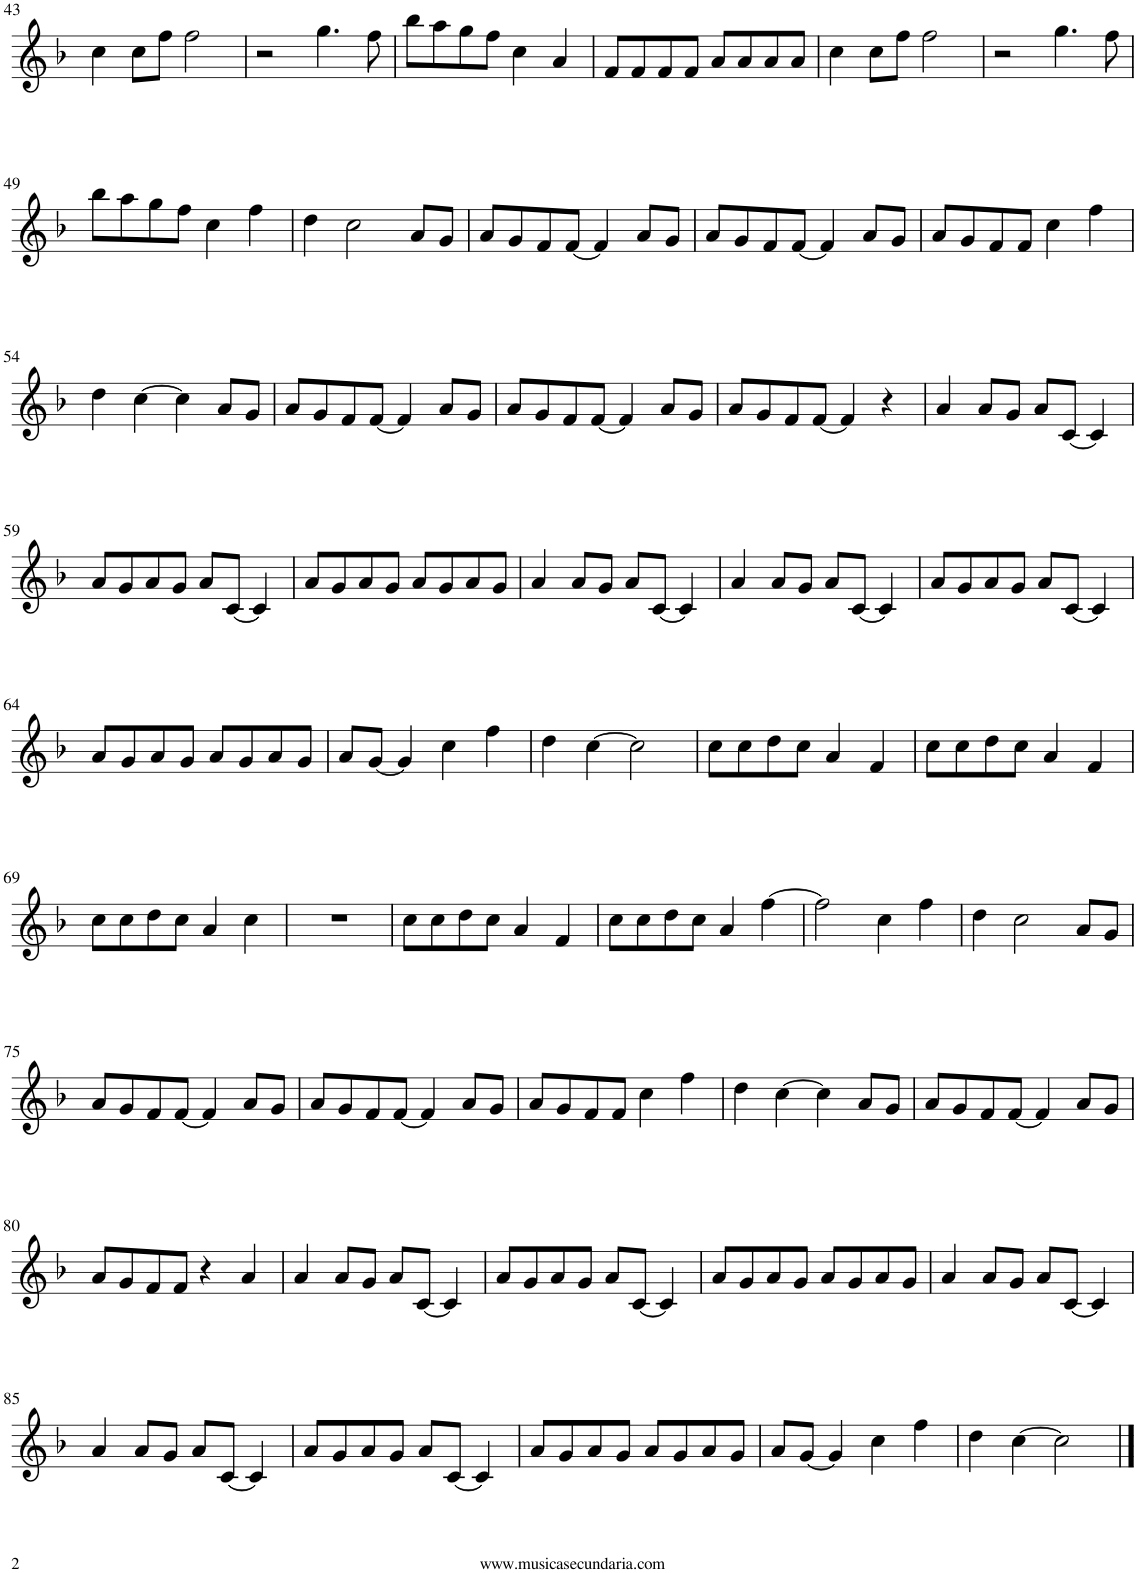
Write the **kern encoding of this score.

**kern
*part1
*staff1
*I"Flauta
*I'Fl.
!!LO:PB:g=z
*clefG2
*k[b-]
*M4/4
=43
4cc\
8cc\L
8ff\J
2ff\
=44
2r
4.gg\
8ff\
=45
8bb-\L
8aa\
8gg\
8ff\J
4cc\
4a/
=46
8f/L
8f/
8f/
8f/J
8a/L
8a/
8a/
8a/J
=47
4cc\
8cc\L
8ff\J
2ff\
=48
2r
4.gg\
8ff\
!!LO:LB:g=z
=49
8bb-\L
8aa\
8gg\
8ff\J
4cc\
4ff\
=50
4dd\
2cc\
8a/L
8g/J
=51
8a/L
8g/
8f/
[8f/J
4f/]
8a/L
8g/J
=52
8a/L
8g/
8f/
[8f/J
4f/]
8a/L
8g/J
=53
8a/L
8g/
8f/
8f/J
4cc\
4ff\
!!LO:LB:g=z
=54
4dd\
[4cc\
4cc\]
8a/L
8g/J
=55
8a/L
8g/
8f/
[8f/J
4f/]
8a/L
8g/J
=56
8a/L
8g/
8f/
[8f/J
4f/]
8a/L
8g/J
=57
8a/L
8g/
8f/
[8f/J
4f/]
4r
=58
4a/
8a/L
8g/J
8a/L
[8c/J
4c/]
!!LO:LB:g=z
=59
8a/L
8g/
8a/
8g/J
8a/L
[8c/J
4c/]
=60
8a/L
8g/
8a/
8g/J
8a/L
8g/
8a/
8g/J
=61
4a/
8a/L
8g/J
8a/L
[8c/J
4c/]
=62
4a/
8a/L
8g/J
8a/L
[8c/J
4c/]
=63
8a/L
8g/
8a/
8g/J
8a/L
[8c/J
4c/]
!!LO:LB:g=z
=64
8a/L
8g/
8a/
8g/J
8a/L
8g/
8a/
8g/J
=65
8a/L
[8g/J
4g/]
4cc\
4ff\
=66
4dd\
[4cc\
2cc\]
=67
8cc\L
8cc\
8dd\
8cc\J
4a/
4f/
=68
8cc\L
8cc\
8dd\
8cc\J
4a/
4f/
!!LO:LB:g=z
=69
8cc\L
8cc\
8dd\
8cc\J
4a/
4cc\
=70
1r
=71
8cc\L
8cc\
8dd\
8cc\J
4a/
4f/
=72
8cc\L
8cc\
8dd\
8cc\J
4a/
[4ff\
=73
2ff\]
4cc\
4ff\
=74
4dd\
2cc\
8a/L
8g/J
!!LO:LB:g=z
=75
8a/L
8g/
8f/
[8f/J
4f/]
8a/L
8g/J
=76
8a/L
8g/
8f/
[8f/J
4f/]
8a/L
8g/J
=77
8a/L
8g/
8f/
8f/J
4cc\
4ff\
=78
4dd\
[4cc\
4cc\]
8a/L
8g/J
=79
8a/L
8g/
8f/
[8f/J
4f/]
8a/L
8g/J
!!LO:LB:g=z
=80
8a/L
8g/
8f/
8f/J
4r
4a/
=81
4a/
8a/L
8g/J
8a/L
[8c/J
4c/]
=82
8a/L
8g/
8a/
8g/J
8a/L
[8c/J
4c/]
=83
8a/L
8g/
8a/
8g/J
8a/L
8g/
8a/
8g/J
=84
4a/
8a/L
8g/J
8a/L
[8c/J
4c/]
!!LO:LB:g=z
=85
4a/
8a/L
8g/J
8a/L
[8c/J
4c/]
=86
8a/L
8g/
8a/
8g/J
8a/L
[8c/J
4c/]
=87
8a/L
8g/
8a/
8g/J
8a/L
8g/
8a/
8g/J
=88
8a/L
[8g/J
4g/]
4cc\
4ff\
=89
4dd\
[4cc\
2cc\]
==
*-
